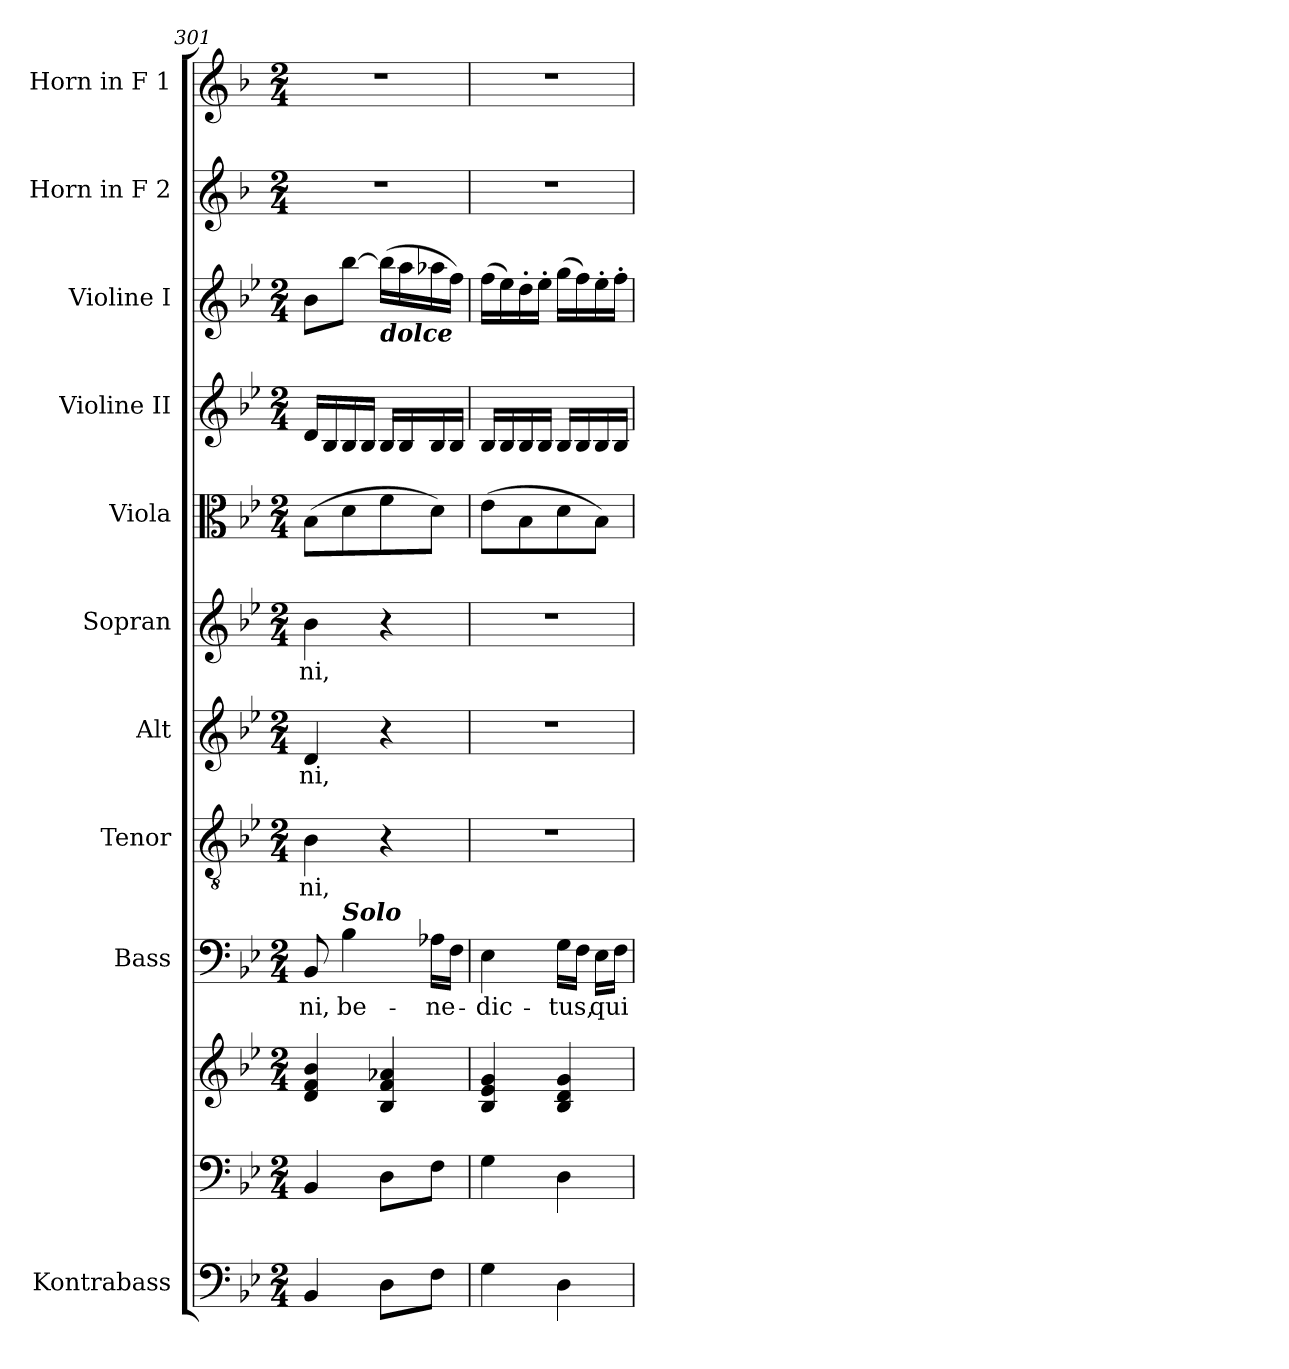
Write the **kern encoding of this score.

**kern	**kern	**kern	**kern	**text	**kern	**text	**kern	**text	**kern	**text	**kern	**kern	**kern	**kern	**kern
*part11	*part10	*part10	*part9	*part9	*part8	*part8	*part7	*part7	*part6	*part6	*part5	*part4	*part3	*part2	*part1
*staff12	*staff11	*staff10	*staff9	*staff9	*staff8	*staff8	*staff7	*staff7	*staff6	*staff6	*staff5	*staff4	*staff3	*staff2	*staff1
*I"Kontrabass	*	*	*I"Bass	*	*I"Tenor	*	*I"Alt	*	*I"Sopran	*	*I"Viola	*I"Violine II	*I"Violine I	*I"Horn in F 2	*I"Horn in F 1
*I'Kb.	*	*	*I'B	*	*I'T	*	*I'A	*	*I'S	*	*I'Vla.	*I'Vl. II	*I'Vl. I	*I'Hrn. 2	*I'Hrn. 1
*clefF4	*clefF4	*clefG2	*clefF4	*	*clefGv2	*	*clefG2	*	*clefG2	*	*clefC3	*clefG2	*clefG2	*clefG2	*clefG2
*ITrd7c12	*	*	*	*	*	*	*	*	*	*	*	*	*	*ITrd4c7	*ITrd4c7
*k[b-e-]	*k[b-e-]	*k[b-e-]	*k[b-e-]	*	*k[b-e-]	*	*k[b-e-]	*	*k[b-e-]	*	*k[b-e-]	*k[b-e-]	*k[b-e-]	*k[b-e-]	*k[b-e-]
*B-:	*B-:	*B-:	*B-:	*	*B-:	*	*B-:	*	*B-:	*	*B-:	*B-:	*B-:	*B-:	*B-:
*M2/4	*M2/4	*M2/4	*M2/4	*	*M2/4	*	*M2/4	*	*M2/4	*	*M2/4	*M2/4	*M2/4	*M2/4	*M2/4
=301	=301	=301	=301	=301	=301	=301	=301	=301	=301	=301	=301	=301	=301	=301	=301
!	!	!	!	!LO:LY:b	!	!LO:LY:b	!	!LO:LY:b	!	!LO:LY:b	!	!	!	!	!
4BBB-/	4BB-/	4d/ 4f/ 4b-/	8BB-/	-ni,	4B-\	-ni,	4d/	-ni,	4b-\	-ni,	(>8B-\L	16d/LL	8b-\L	2r	2r
.	.	.	.	.	.	.	.	.	.	.	.	16B-/	.	.	.
!	!	!	!LO:TX:a:Bi:t=Solo	!	!	!	!	!	!	!	!	!	!	!	!
!	!	!	!	!LO:LY:b	!	!	!	!	!	!	!	!	!	!	!
.	.	.	4B-\	be-	.	.	.	.	.	.	8d\	16B-/	[8bb-\J	.	.
.	.	.	.	.	.	.	.	.	.	.	.	16B-/JJ	.	.	.
!	!	!	!	!	!	!	!	!	!	!	!	!	!LO:TX:b:Bi:t=dolce	!	!
8DD\L	8D\L	4B-/ 4f/ 4a-X/	.	.	4r	.	4r	.	4r	.	8f\	16B-/LL	(>16bb-\LL]	.	.
.	.	.	.	.	.	.	.	.	.	.	.	16B-/	16aa\	.	.
!	!	!	!	!LO:LY:b	!	!	!	!	!	!	!	!	!	!	!
8FF\J	8F\J	.	16A-X\LL	-ne-	.	.	.	.	.	.	8d\J)	16B-/	16aa-X\	.	.
.	.	.	16F\JJ	.	.	.	.	.	.	.	.	16B-/JJ	16ff\JJ)	.	.
=302	=302	=302	=302	=302	=302	=302	=302	=302	=302	=302	=302	=302	=302	=302	=302
!	!	!	!	!LO:LY:b	!	!	!	!	!	!	!	!	!	!	!
4GG\	4G\	4B-/ 4e-/ 4g/	4E-\	-dic-	2r	.	2r	.	2r	.	(>8e-\L	16B-/LL	(>16ff\LL	2r	2r
.	.	.	.	.	.	.	.	.	.	.	.	16B-/	16ee-\)	.	.
.	.	.	.	.	.	.	.	.	.	.	8B-\	16B-/	16dd'>\	.	.
.	.	.	.	.	.	.	.	.	.	.	.	16B-/JJ	16ee-'>\JJ	.	.
!	!	!	!	!LO:LY:b	!	!	!	!	!	!	!	!	!	!	!
4DD\	4D\	4B-/ 4d/ 4g/	16G\LL	-tus,	.	.	.	.	.	.	8d\	16B-/LL	(>16gg\LL	.	.
.	.	.	16F\JJ	.	.	.	.	.	.	.	.	16B-/	16ff\)	.	.
!	!	!	!	!LO:LY:b	!	!	!	!	!	!	!	!	!	!	!
.	.	.	16E-\LL	qui	.	.	.	.	.	.	8B-\J)	16B-/	16ee-'>\	.	.
.	.	.	16F\JJ	.	.	.	.	.	.	.	.	16B-/JJ	16ff'>\JJ	.	.
=	=	=	=	=	=	=	=	=	=	=	=	=	=	=	=
*-	*-	*-	*-	*-	*-	*-	*-	*-	*-	*-	*-	*-	*-	*-	*-
